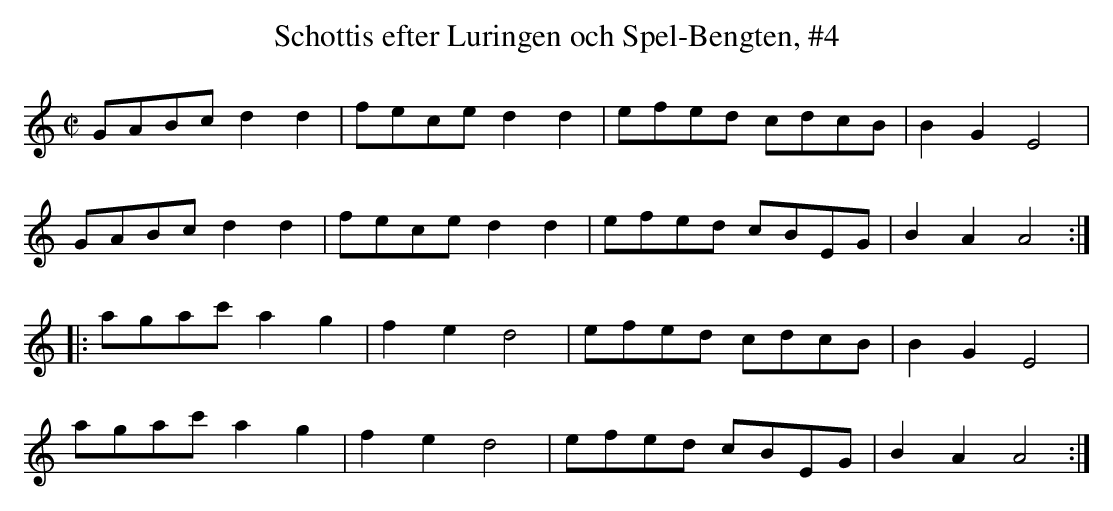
X:1
T:Schottis efter Luringen och Spel-Bengten, #4
K:Gmix
M:C|
GABc d2d2|fece d2d2|efed cdcB|B2G2 E4|
GABc d2d2|fece d2d2|efed cBEG|B2A2 A4:|
|:agac' a2g2|f2e2 d4|efed cdcB|B2G2 E4|
agac' a2g2|f2e2 d4|efed cBEG|B2A2 A4:|
